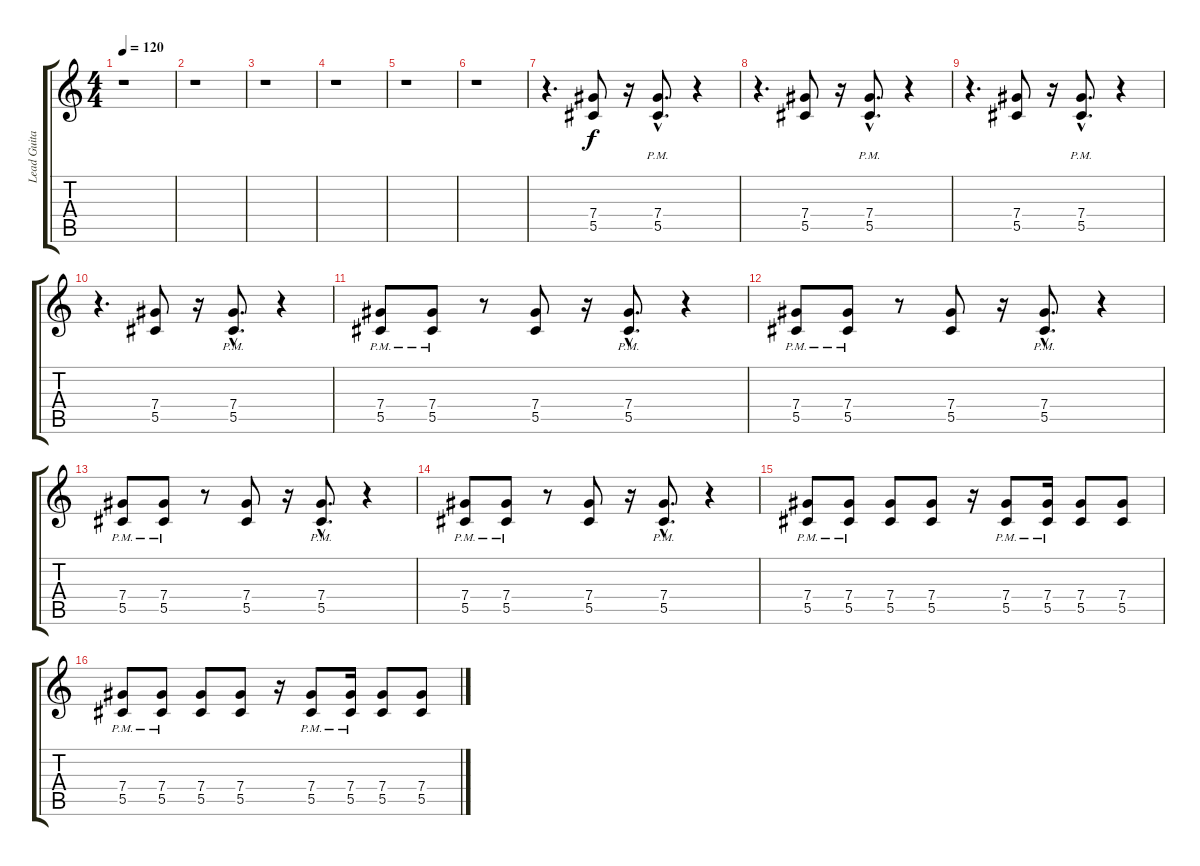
\track ("Lead Guitar" "Lead Guita") {instrument distortionguitar}
\staff {score tabs}
\tuning (Eb4 Bb3 Gb3 Db3 Ab2 Eb2) {hide}
\ts (4 4)
\tempo 120
\clef g2
\ks c
r.1{dy f} |
r.1 |
r.1 |
r.1 |
r.1 |
r.1 |
r.4{d} (7.4 5.5).8 r.16 (7.4{hac pm} 5.5{hac pm}).8{d} r.4 |
r.4{d} (7.4 5.5).8 r.16 (7.4{hac pm} 5.5{hac pm}).8{d} r.4 |
r.4{d} (7.4 5.5).8 r.16 (7.4{hac pm} 5.5{hac pm}).8{d} r.4 |
r.4{d} (7.4 5.5).8 r.16 (7.4{hac pm} 5.5{hac pm}).8{d} r.4 |
(7.4{pm} 5.5{pm}).8 (7.4{pm} 5.5{pm}).8 r.8 (7.4 5.5).8 r.16 (7.4{hac pm} 5.5{hac pm}).8{d} r.4 |
(7.4{pm} 5.5{pm}).8 (7.4{pm} 5.5{pm}).8 r.8 (7.4 5.5).8 r.16 (7.4{hac pm} 5.5{hac pm}).8{d} r.4 |
(7.4{pm} 5.5{pm}).8 (7.4{pm} 5.5{pm}).8 r.8 (7.4 5.5).8 r.16 (7.4{hac pm} 5.5{hac pm}).8{d} r.4 |
(7.4{pm} 5.5{pm}).8 (7.4{pm} 5.5{pm}).8 r.8 (7.4 5.5).8 r.16 (7.4{hac pm} 5.5{hac pm}).8{d} r.4 |
(7.4{pm} 5.5{pm}).8 (7.4{pm} 5.5{pm}).8 (7.4 5.5).8 (7.4 5.5).8 r.16 (7.4{pm} 5.5{pm}).8 (7.4{pm} 5.5{pm}).16 (7.4 5.5).8 (7.4 5.5).8 |
(7.4{pm} 5.5{pm}).8 (7.4{pm} 5.5{pm}).8 (7.4 5.5).8 (7.4 5.5).8 r.16 (7.4{pm} 5.5{pm}).8 (7.4{pm} 5.5{pm}).16 (7.4 5.5).8 (7.4 5.5).8
